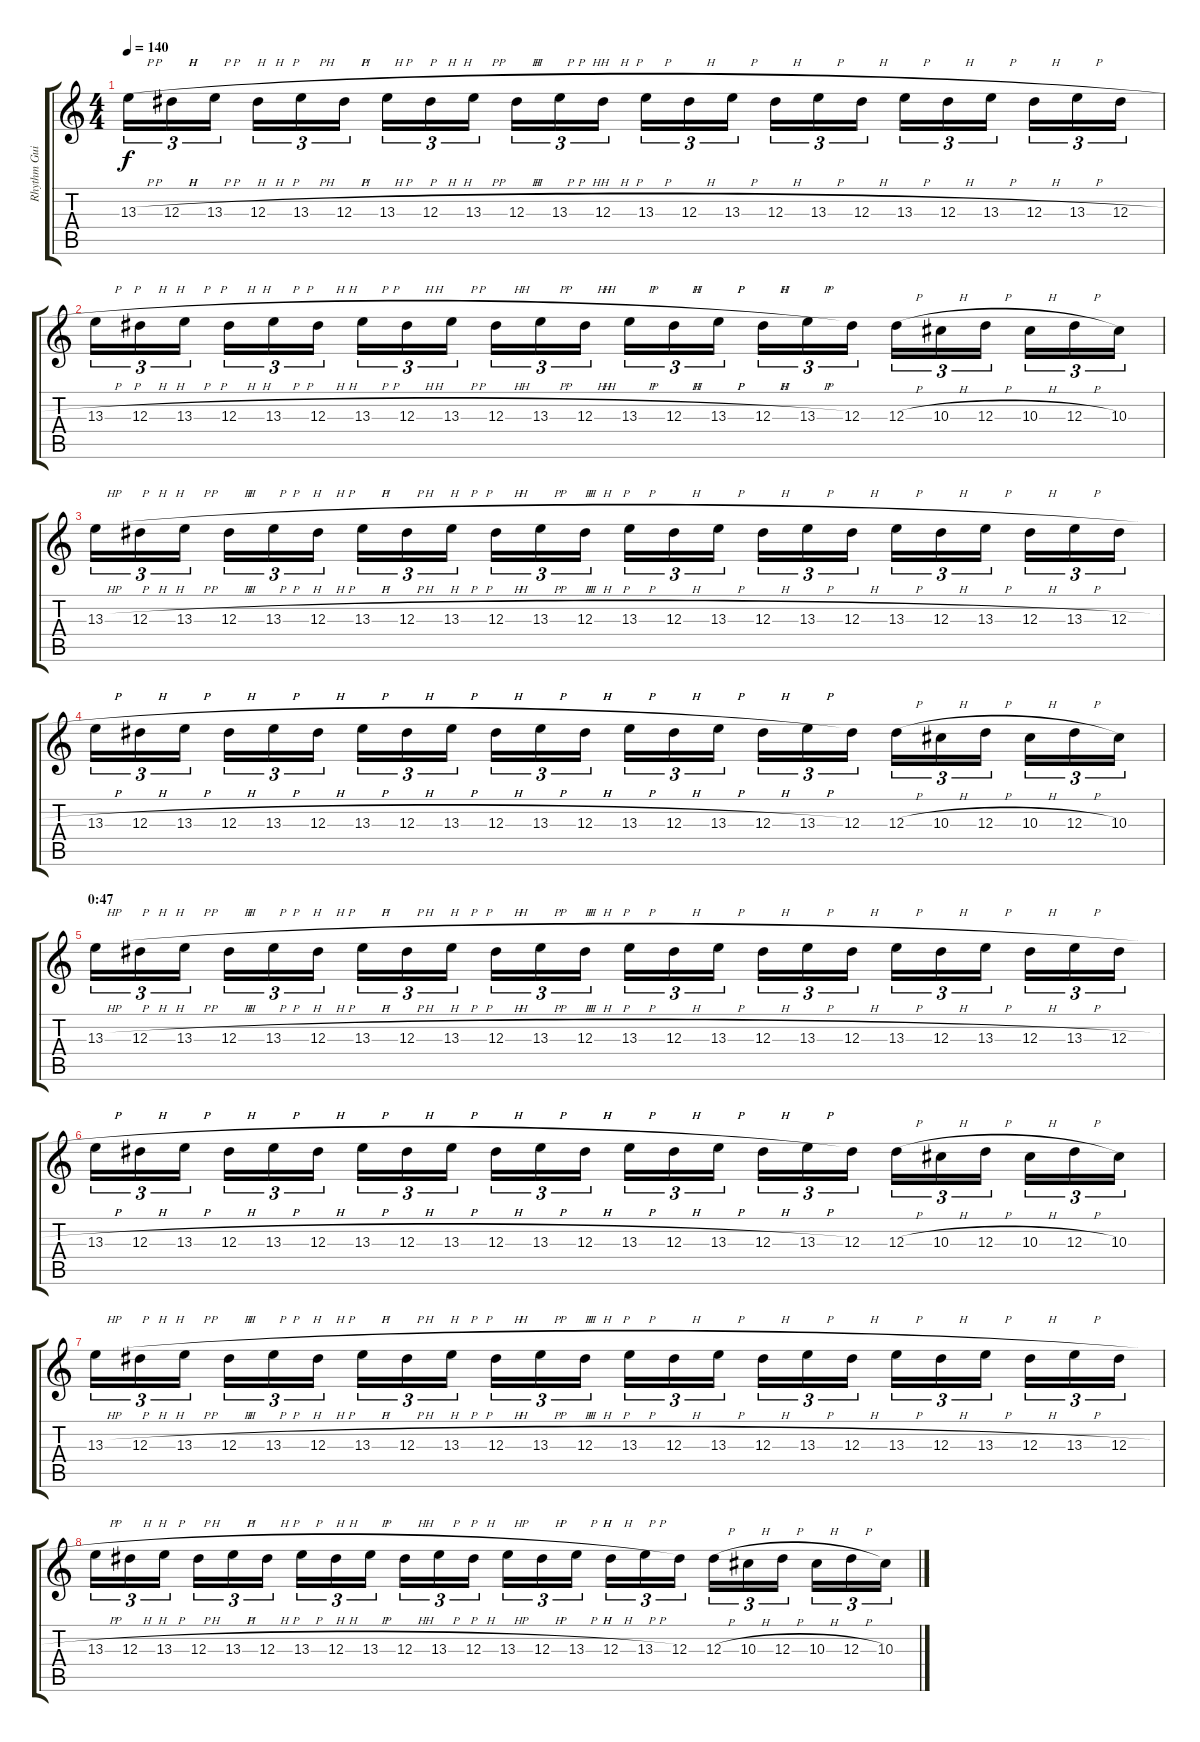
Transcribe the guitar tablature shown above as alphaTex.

\track ("Rhythm Guitar" "Rhythm Gui") {instrument overdrivenguitar}
\staff {score tabs}
\tuning (C4 G3 Eb3 Bb2 F2 C2) {hide}
\ts (4 4)
\tempo 140
\clef g2
\ks c
13.3{h}.16{tu (3 2) dy f} 12.3{h}.16{tu (3 2)} 13.3{h}.16{tu (3 2)} 12.3{h}.16{tu (3 2)} 13.3{h}.16{tu (3 2)} 12.3{h}.16{tu (3 2)} 13.3{h}.16{tu (3 2)} 12.3{h}.16{tu (3 2)} 13.3{h}.16{tu (3 2)} 12.3{h}.16{tu (3 2)} 13.3{h}.16{tu (3 2)} 12.3{h}.16{tu (3 2)} 13.3{h}.16{tu (3 2)} 12.3{h}.16{tu (3 2)} 13.3{h}.16{tu (3 2)} 12.3{h}.16{tu (3 2)} 13.3{h}.16{tu (3 2)} 12.3{h}.16{tu (3 2)} 13.3{h}.16{tu (3 2)} 12.3{h}.16{tu (3 2)} 13.3{h}.16{tu (3 2)} 12.3{h}.16{tu (3 2)} 13.3{h}.16{tu (3 2)} 12.3{h}.16{tu (3 2)} |
13.3{h}.16{tu (3 2)} 12.3{h}.16{tu (3 2)} 13.3{h}.16{tu (3 2)} 12.3{h}.16{tu (3 2)} 13.3{h}.16{tu (3 2)} 12.3{h}.16{tu (3 2)} 13.3{h}.16{tu (3 2)} 12.3{h}.16{tu (3 2)} 13.3{h}.16{tu (3 2)} 12.3{h}.16{tu (3 2)} 13.3{h}.16{tu (3 2)} 12.3{h}.16{tu (3 2)} 13.3{h}.16{tu (3 2)} 12.3{h}.16{tu (3 2)} 13.3{h}.16{tu (3 2)} 12.3{h}.16{tu (3 2)} 13.3{h}.16{tu (3 2)} 12.3.16{tu (3 2)} 12.3{h}.16{tu (3 2)} 10.3{h}.16{tu (3 2)} 12.3{h}.16{tu (3 2)} 10.3{h}.16{tu (3 2)} 12.3{h}.16{tu (3 2)} 10.3.16{tu (3 2)} |
13.3{h}.16{tu (3 2)} 12.3{h}.16{tu (3 2)} 13.3{h}.16{tu (3 2)} 12.3{h}.16{tu (3 2)} 13.3{h}.16{tu (3 2)} 12.3{h}.16{tu (3 2)} 13.3{h}.16{tu (3 2)} 12.3{h}.16{tu (3 2)} 13.3{h}.16{tu (3 2)} 12.3{h}.16{tu (3 2)} 13.3{h}.16{tu (3 2)} 12.3{h}.16{tu (3 2)} 13.3{h}.16{tu (3 2)} 12.3{h}.16{tu (3 2)} 13.3{h}.16{tu (3 2)} 12.3{h}.16{tu (3 2)} 13.3{h}.16{tu (3 2)} 12.3{h}.16{tu (3 2)} 13.3{h}.16{tu (3 2)} 12.3{h}.16{tu (3 2)} 13.3{h}.16{tu (3 2)} 12.3{h}.16{tu (3 2)} 13.3{h}.16{tu (3 2)} 12.3{h}.16{tu (3 2)} |
13.3{h}.16{tu (3 2)} 12.3{h}.16{tu (3 2)} 13.3{h}.16{tu (3 2)} 12.3{h}.16{tu (3 2)} 13.3{h}.16{tu (3 2)} 12.3{h}.16{tu (3 2)} 13.3{h}.16{tu (3 2)} 12.3{h}.16{tu (3 2)} 13.3{h}.16{tu (3 2)} 12.3{h}.16{tu (3 2)} 13.3{h}.16{tu (3 2)} 12.3{h}.16{tu (3 2)} 13.3{h}.16{tu (3 2)} 12.3{h}.16{tu (3 2)} 13.3{h}.16{tu (3 2)} 12.3{h}.16{tu (3 2)} 13.3{h}.16{tu (3 2)} 12.3.16{tu (3 2)} 12.3{h}.16{tu (3 2)} 10.3{h}.16{tu (3 2)} 12.3{h}.16{tu (3 2)} 10.3{h}.16{tu (3 2)} 12.3{h}.16{tu (3 2)} 10.3.16{tu (3 2)} |
\section ("" "0:47")
13.3{h}.16{tu (3 2)} 12.3{h}.16{tu (3 2)} 13.3{h}.16{tu (3 2)} 12.3{h}.16{tu (3 2)} 13.3{h}.16{tu (3 2)} 12.3{h}.16{tu (3 2)} 13.3{h}.16{tu (3 2)} 12.3{h}.16{tu (3 2)} 13.3{h}.16{tu (3 2)} 12.3{h}.16{tu (3 2)} 13.3{h}.16{tu (3 2)} 12.3{h}.16{tu (3 2)} 13.3{h}.16{tu (3 2)} 12.3{h}.16{tu (3 2)} 13.3{h}.16{tu (3 2)} 12.3{h}.16{tu (3 2)} 13.3{h}.16{tu (3 2)} 12.3{h}.16{tu (3 2)} 13.3{h}.16{tu (3 2)} 12.3{h}.16{tu (3 2)} 13.3{h}.16{tu (3 2)} 12.3{h}.16{tu (3 2)} 13.3{h}.16{tu (3 2)} 12.3{h}.16{tu (3 2)} |
13.3{h}.16{tu (3 2)} 12.3{h}.16{tu (3 2)} 13.3{h}.16{tu (3 2)} 12.3{h}.16{tu (3 2)} 13.3{h}.16{tu (3 2)} 12.3{h}.16{tu (3 2)} 13.3{h}.16{tu (3 2)} 12.3{h}.16{tu (3 2)} 13.3{h}.16{tu (3 2)} 12.3{h}.16{tu (3 2)} 13.3{h}.16{tu (3 2)} 12.3{h}.16{tu (3 2)} 13.3{h}.16{tu (3 2)} 12.3{h}.16{tu (3 2)} 13.3{h}.16{tu (3 2)} 12.3{h}.16{tu (3 2)} 13.3{h}.16{tu (3 2)} 12.3.16{tu (3 2)} 12.3{h}.16{tu (3 2)} 10.3{h}.16{tu (3 2)} 12.3{h}.16{tu (3 2)} 10.3{h}.16{tu (3 2)} 12.3{h}.16{tu (3 2)} 10.3.16{tu (3 2)} |
13.3{h}.16{tu (3 2)} 12.3{h}.16{tu (3 2)} 13.3{h}.16{tu (3 2)} 12.3{h}.16{tu (3 2)} 13.3{h}.16{tu (3 2)} 12.3{h}.16{tu (3 2)} 13.3{h}.16{tu (3 2)} 12.3{h}.16{tu (3 2)} 13.3{h}.16{tu (3 2)} 12.3{h}.16{tu (3 2)} 13.3{h}.16{tu (3 2)} 12.3{h}.16{tu (3 2)} 13.3{h}.16{tu (3 2)} 12.3{h}.16{tu (3 2)} 13.3{h}.16{tu (3 2)} 12.3{h}.16{tu (3 2)} 13.3{h}.16{tu (3 2)} 12.3{h}.16{tu (3 2)} 13.3{h}.16{tu (3 2)} 12.3{h}.16{tu (3 2)} 13.3{h}.16{tu (3 2)} 12.3{h}.16{tu (3 2)} 13.3{h}.16{tu (3 2)} 12.3{h}.16{tu (3 2)} |
13.3{h}.16{tu (3 2)} 12.3{h}.16{tu (3 2)} 13.3{h}.16{tu (3 2)} 12.3{h}.16{tu (3 2)} 13.3{h}.16{tu (3 2)} 12.3{h}.16{tu (3 2)} 13.3{h}.16{tu (3 2)} 12.3{h}.16{tu (3 2)} 13.3{h}.16{tu (3 2)} 12.3{h}.16{tu (3 2)} 13.3{h}.16{tu (3 2)} 12.3{h}.16{tu (3 2)} 13.3{h}.16{tu (3 2)} 12.3{h}.16{tu (3 2)} 13.3{h}.16{tu (3 2)} 12.3{h}.16{tu (3 2)} 13.3{h}.16{tu (3 2)} 12.3.16{tu (3 2)} 12.3{h}.16{tu (3 2)} 10.3{h}.16{tu (3 2)} 12.3{h}.16{tu (3 2)} 10.3{h}.16{tu (3 2)} 12.3{h}.16{tu (3 2)} 10.3.16{tu (3 2)}
